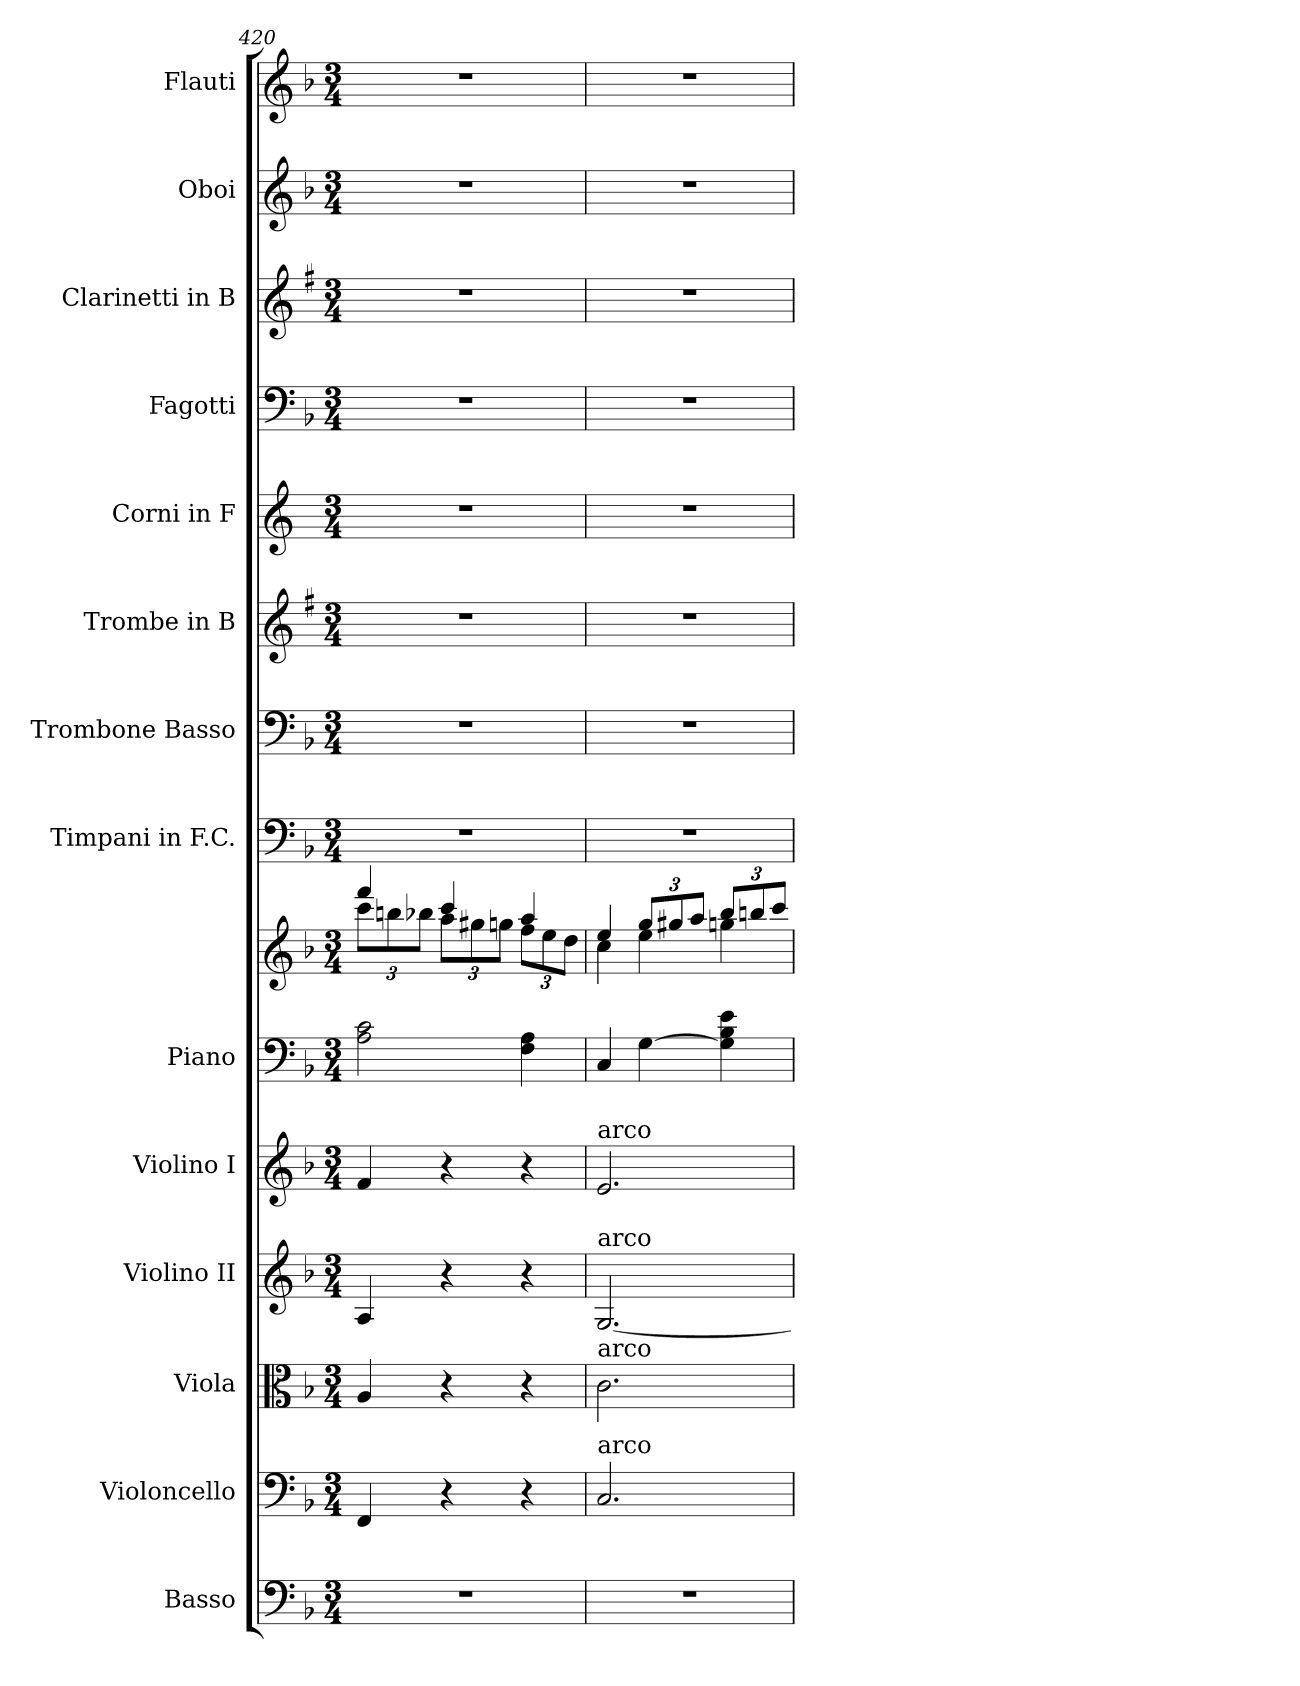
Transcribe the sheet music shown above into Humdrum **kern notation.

**kern	**kern	**kern	**kern	**kern	**kern	**kern	**kern	**kern	**kern	**kern	**kern	**kern	**kern	**kern
*part14	*part13	*part12	*part11	*part10	*part9	*part9	*part8	*part7	*part6	*part5	*part4	*part3	*part2	*part1
*staff15	*staff14	*staff13	*staff12	*staff11	*staff10	*staff9	*staff8	*staff7	*staff6	*staff5	*staff4	*staff3	*staff2	*staff1
*I"Basso	*I"Violoncello	*I"Viola	*I"Violino II	*I"Violino I	*I"Piano	*	*I"Timpani in F.C.	*I"Trombone Basso	*I"Trombe in B	*I"Corni in F	*I"Fagotti	*I"Clarinetti in B	*I"Oboi	*I"Flauti
*	*	*	*	*	*I'Pno.	*	*I'Timp.	*	*	*	*	*	*I'Ob.	*I'Fl.
*clefF4	*clefF4	*clefC3	*clefG2	*clefG2	*clefF4	*clefG2	*clefF4	*clefF4	*clefG2	*clefG2	*clefF4	*clefG2	*clefG2	*clefG2
*ITrd7c12	*	*	*	*	*	*	*	*	*ITrd1c2	*ITrd4c7	*	*ITrd1c2	*	*
*k[b-]	*k[b-]	*k[b-]	*k[b-]	*k[b-]	*k[b-]	*k[b-]	*k[b-]	*k[b-]	*k[b-]	*k[b-]	*k[b-]	*k[b-]	*k[b-]	*k[b-]
*M3/4	*M3/4	*M3/4	*M3/4	*M3/4	*M3/4	*M3/4	*M3/4	*M3/4	*M3/4	*M3/4	*M3/4	*M3/4	*M3/4	*M3/4
=420	=420	=420	=420	=420	=420	=420	=420	=420	=420	=420	=420	=420	=420	=420
*	*	*	*	*	*	*^	*	*	*	*	*	*	*	*
*	*	*	*	*	*	*	*Xbrackettup	*	*	*	*	*	*	*	*
2.r	4FF/	4A/	4A/	4f/	2A\ 2c\	4fff/	12ccc\L	2.r	2.r	2.r	2.r	2.r	2.r	2.r	2.r
.	.	.	.	.	.	.	12bbn\	.	.	.	.	.	.	.	.
.	.	.	.	.	.	.	12bb-X\J	.	.	.	.	.	.	.	.
.	4r	4r	4r	4r	.	4ccc/	12aa\L	.	.	.	.	.	.	.	.
.	.	.	.	.	.	.	12gg#X\	.	.	.	.	.	.	.	.
.	.	.	.	.	.	.	12ggn\J	.	.	.	.	.	.	.	.
.	4r	4r	4r	4r	4F\ 4A\	4aa/	12ff\L	.	.	.	.	.	.	.	.
.	.	.	.	.	.	.	12ee\	.	.	.	.	.	.	.	.
.	.	.	.	.	.	.	12dd\J	.	.	.	.	.	.	.	.
!!LO:PB:g=z
=421	=421	=421	=421	=421	=421	=421	=421	=421	=421	=421	=421	=421	=421	=421	=421
!	!	!	!	!LO:TX:a:t=arco	!	!	!	!	!	!	!	!	!	!	!
!	!	!	!LO:TX:a:t=arco	!	!	!	!	!	!	!	!	!	!	!	!
!	!	!LO:TX:a:t=arco	!	!	!	!	!	!	!	!	!	!	!	!	!
!	!LO:TX:a:t=arco	!	!	!	!	!	!	!	!	!	!	!	!	!	!
2.r	2.C/	2.c\	[2.G/	2.e/	4C/	4ee/	4cc\	2.r	2.r	2.r	2.r	2.r	2.r	2.r	2.r
.	.	.	.	.	[4G\	12gg/L	4ee\	.	.	.	.	.	.	.	.
.	.	.	.	.	.	12gg#X/	.	.	.	.	.	.	.	.	.
.	.	.	.	.	.	12aa/J	.	.	.	.	.	.	.	.	.
.	.	.	.	.	4G\] 4B-\ 4e\	12bb-/L	4ggn\	.	.	.	.	.	.	.	.
.	.	.	.	.	.	12bbn/	.	.	.	.	.	.	.	.	.
.	.	.	.	.	.	12ccc/J	.	.	.	.	.	.	.	.	.
*	*	*	*	*	*	*v	*v	*	*	*	*	*	*	*	*
=	=	=	=	=	=	=	=	=	=	=	=	=	=	=
*-	*-	*-	*-	*-	*-	*-	*-	*-	*-	*-	*-	*-	*-	*-
